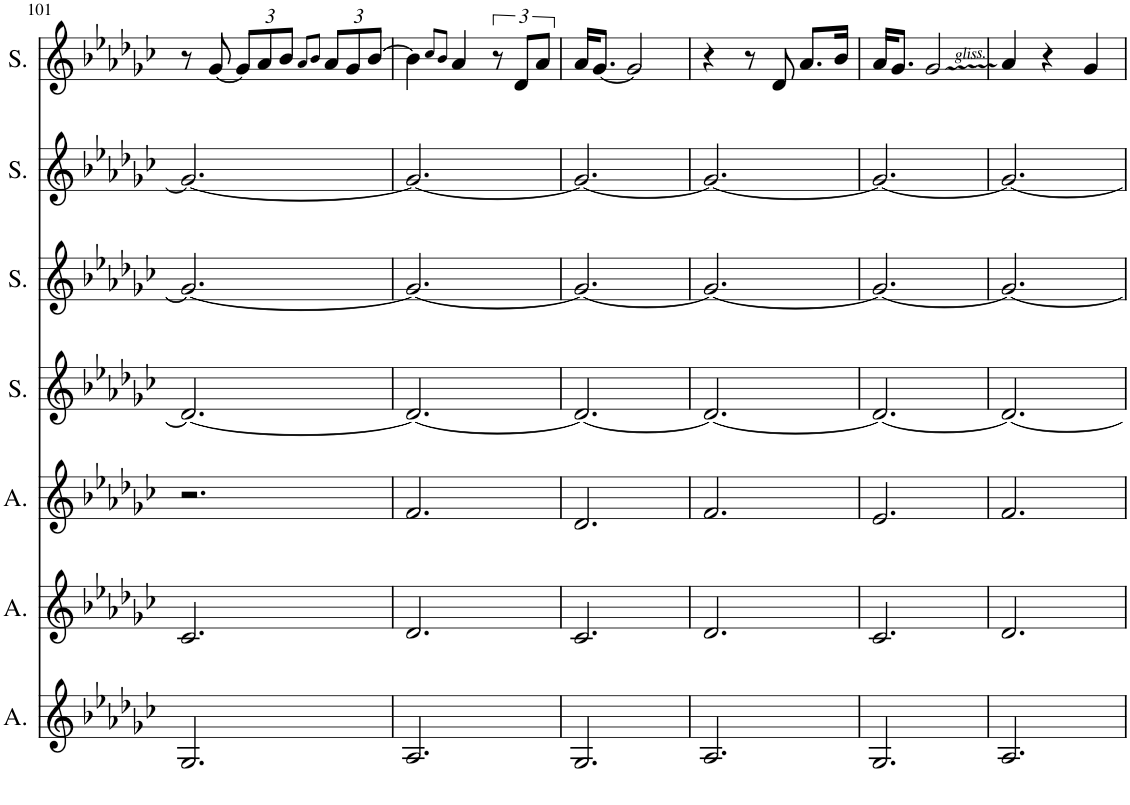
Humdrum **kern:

**kern	**kern	**kern	**kern	**kern	**kern	**kern
*part7	*part6	*part5	*part4	*part3	*part2	*part1
*staff7	*staff6	*staff5	*staff4	*staff3	*staff2	*staff1
*I"A3	*I"A2	*I"A1	*I"S3	*I"S2	*I"S1	*I"Solo
*I'A.	*I'A.	*I'A.	*I'S.	*I'S.	*I'S.	*I'S.
!!LO:PB:g=z
*clefG2	*clefG2	*clefG2	*clefG2	*clefG2	*clefG2	*clefG2
*k[b-e-a-d-g-c-]	*k[b-e-a-d-g-c-]	*k[b-e-a-d-g-c-]	*k[b-e-a-d-g-c-]	*k[b-e-a-d-g-c-]	*k[b-e-a-d-g-c-]	*k[b-e-a-d-g-c-]
*M3/4	*M3/4	*M3/4	*M3/4	*M3/4	*M3/4	*M3/4
=101	=101	=101	=101	=101	=101	=101
2.G-/	2.c-/	2.r	2.d-/_	2.g-/_	2.g-/_	8r
.	.	.	.	.	.	[8g-/
*	*	*	*	*	*	*Xbrackettup
.	.	.	.	.	.	12g-/L]
.	.	.	.	.	.	12a-/
.	.	.	.	.	.	12b-/J
.	.	.	.	.	.	8qa-/L
.	.	.	.	.	.	8qb-/J
.	.	.	.	.	.	12a-/L
.	.	.	.	.	.	12g-/
.	.	.	.	.	.	[12b-/J
=102	=102	=102	=102	=102	=102	=102
2.A-/	2.d-/	2.f/	2.d-/_	2.g-/_	2.g-/_	4b-\]
.	.	.	.	.	.	8qcc-/L
.	.	.	.	.	.	8qb-/J
.	.	.	.	.	.	4a-/
*	*	*	*	*	*	*brackettup
.	.	.	.	.	.	12r
.	.	.	.	.	.	12d-/L
.	.	.	.	.	.	12a-/J
=103	=103	=103	=103	=103	=103	=103
2.G-/	2.c-/	2.d-/	2.d-/_	2.g-/_	2.g-/_	16a-/KL
.	.	.	.	.	.	[8.g-/J
.	.	.	.	.	.	2g-/]
=104	=104	=104	=104	=104	=104	=104
2.A-/	2.d-/	2.f/	2.d-/_	2.g-/_	2.g-/_	4r
.	.	.	.	.	.	8r
.	.	.	.	.	.	8d-/
.	.	.	.	.	.	8.a-/L
.	.	.	.	.	.	16b-/Jk
=105	=105	=105	=105	=105	=105	=105
2.G-/	2.c-/	2.e-/	2.d-/_	2.g-/_	2.g-/_	16a-/KL
.	.	.	.	.	.	8.g-/J
.	.	.	.	.	.	2g-/
=106	=106	=106	=106	=106	=106	=106
2.A-/	2.d-/	2.f/	2.d-/_	2.g-/_	2.g-/_	4a-/
.	.	.	.	.	.	4r
.	.	.	.	.	.	4g-/
=	=	=	=	=	=	=
*-	*-	*-	*-	*-	*-	*-
